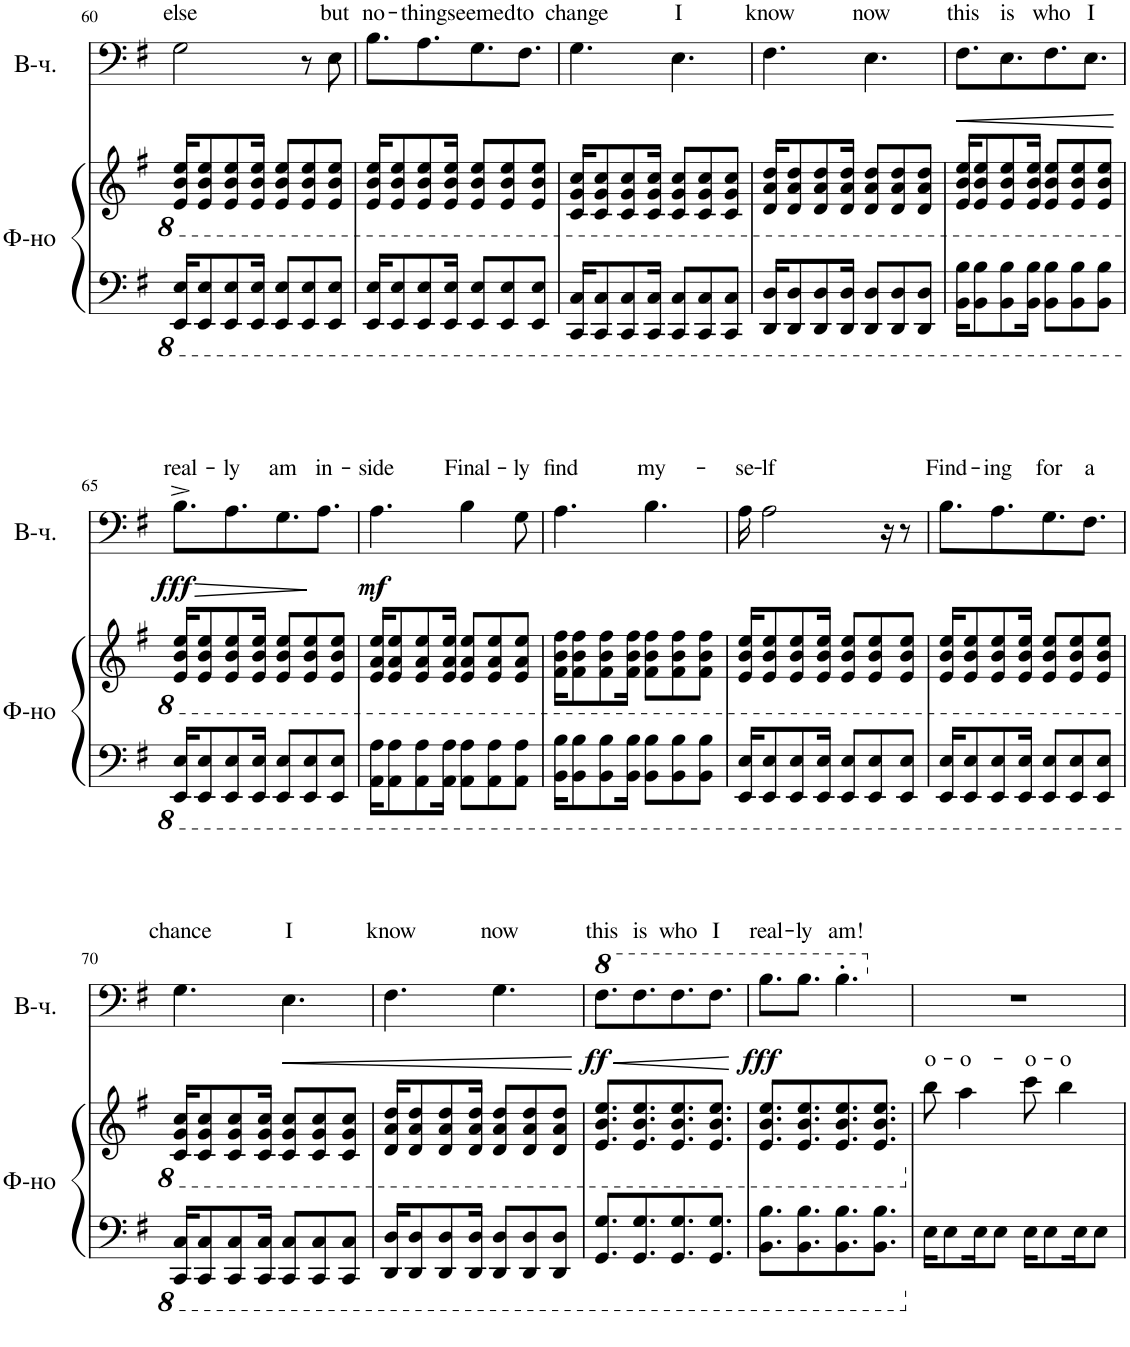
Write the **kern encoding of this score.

**kern	**kern	**text	**kern	**text	**dynam
*part2	*part2	*part2	*part1	*part1	*part1
*staff3	*staff2	*staff2	*staff1	*staff1	*staff1
*I"Фортепиано	*	*	*I"Виолончель	*	*
!!LO:PB:g=z
*clefF4	*clefG2	*	*clefF4	*	*
*k[f#]	*k[f#]	*	*k[f#]	*	*
*M3/4	*M3/4	*	*M3/4	*	*
=60	=60	=60	=60	=60	=60
!	!	!	!	!LO:LY:a	!
16EEE/ 16EE/KL	16E/ 16B/ 16e/KL	.	2G\	else	.
8EEE/ 8EE/	8E/ 8B/ 8e/	.	.	.	.
8EEE/ 8EE/	8E/ 8B/ 8e/	.	.	.	.
16EEE/ 16EE/Jk	16E/ 16B/ 16e/Jk	.	.	.	.
8EEE/ 8EE/L	8E/ 8B/ 8e/L	.	.	.	.
8EEE/ 8EE/	8E/ 8B/ 8e/	.	8r	.	.
!	!	!	!	!LO:LY:a	!
8EEE/ 8EE/J	8E/ 8B/ 8e/J	.	8E\	but	.
=61	=61	=61	=61	=61	=61
!	!	!	!	!LO:LY:a	!
16EEE/ 16EE/KL	16E/ 16B/ 16e/KL	.	8.B\L	no-	.
8EEE/ 8EE/	8E/ 8B/ 8e/	.	.	.	.
!	!	!	!	!LO:LY:a	!
8EEE/ 8EE/	8E/ 8B/ 8e/	.	8.A\	-thing	.
16EEE/ 16EE/Jk	16E/ 16B/ 16e/Jk	.	.	.	.
!	!	!	!	!LO:LY:a	!
8EEE/ 8EE/L	8E/ 8B/ 8e/L	.	8.G\	seemed	.
8EEE/ 8EE/	8E/ 8B/ 8e/	.	.	.	.
!	!	!	!	!LO:LY:a	!
.	.	.	8.F#\J	to	.
8EEE/ 8EE/J	8E/ 8B/ 8e/J	.	.	.	.
=62	=62	=62	=62	=62	=62
!	!	!	!	!LO:LY:a	!
16CCC/ 16CC/KL	16C/ 16G/ 16c/KL	.	4.G\	change	.
8CCC/ 8CC/	8C/ 8G/ 8c/	.	.	.	.
8CCC/ 8CC/	8C/ 8G/ 8c/	.	.	.	.
16CCC/ 16CC/Jk	16C/ 16G/ 16c/Jk	.	.	.	.
!	!	!	!	!LO:LY:a	!
8CCC/ 8CC/L	8C/ 8G/ 8c/L	.	4.E\	I	.
8CCC/ 8CC/	8C/ 8G/ 8c/	.	.	.	.
8CCC/ 8CC/J	8C/ 8G/ 8c/J	.	.	.	.
=63	=63	=63	=63	=63	=63
!	!	!	!	!LO:LY:a	!
16DDD/ 16DD/KL	16D/ 16A/ 16d/KL	.	4.F#\	know	.
8DDD/ 8DD/	8D/ 8A/ 8d/	.	.	.	.
8DDD/ 8DD/	8D/ 8A/ 8d/	.	.	.	.
16DDD/ 16DD/Jk	16D/ 16A/ 16d/Jk	.	.	.	.
!	!	!	!	!LO:LY:a	!
8DDD/ 8DD/L	8D/ 8A/ 8d/L	.	4.E\	now	.
8DDD/ 8DD/	8D/ 8A/ 8d/	.	.	.	.
8DDD/ 8DD/J	8D/ 8A/ 8d/J	.	.	.	.
=64	=64	=64	=64	=64	=64
!	!	!	!	!LO:LY:a	!LO:HP:b
16BBB\ 16BB\KL	16E/ 16B/ 16e/KL	.	8.F#\L	this	<
8BBB\ 8BB\	8E/ 8B/ 8e/	.	.	.	.
!	!	!	!	!LO:LY:a	!
8BBB\ 8BB\	8E/ 8B/ 8e/	.	8.E\	is	.
16BBB\ 16BB\Jk	16E/ 16B/ 16e/Jk	.	.	.	.
!	!	!	!	!LO:LY:a	!
8BBB\ 8BB\L	8E/ 8B/ 8e/L	.	8.F#\	who	.
8BBB\ 8BB\	8E/ 8B/ 8e/	.	.	.	.
!	!	!	!	!LO:LY:a	!
.	.	.	8.E\J	I	.
8BBB\ 8BB\J	8E/ 8B/ 8e/J	.	.	.	.
.	.	.	.	.	[
!!LO:LB:g=z
=65	=65	=65	=65	=65	=65
!	!	!	!	!LO:LY:a	!LO:HP:b
!	!	!	!	!	!LO:DY:n=1:b
16EEE/ 16EE/KL	16E/ 16B/ 16e/KL	.	8.B^\L	real-	> fff
8EEE/ 8EE/	8E/ 8B/ 8e/	.	.	.	.
!	!	!	!	!LO:LY:a	!
8EEE/ 8EE/	8E/ 8B/ 8e/	.	8.A\	-ly	.
16EEE/ 16EE/Jk	16E/ 16B/ 16e/Jk	.	.	.	.
!	!	!	!	!LO:LY:a	!
8EEE/ 8EE/L	8E/ 8B/ 8e/L	.	8.G\	am	.
8EEE/ 8EE/	8E/ 8B/ 8e/	.	.	.	.
!	!	!	!	!LO:LY:a	!
.	.	.	8.A\J	in-	]
8EEE/ 8EE/J	8E/ 8B/ 8e/J	.	.	.	.
=66	=66	=66	=66	=66	=66
!	!	!	!	!LO:LY:a	!LO:DY:b
16AAA\ 16AA\KL	16E/ 16A/ 16e/KL	.	4.A\	-side	mf
8AAA\ 8AA\	8E/ 8A/ 8e/	.	.	.	.
8AAA\ 8AA\	8E/ 8A/ 8e/	.	.	.	.
16AAA\ 16AA\Jk	16E/ 16A/ 16e/Jk	.	.	.	.
!	!	!	!	!LO:LY:a	!
8AAA\ 8AA\L	8E/ 8A/ 8e/L	.	4B\	Final-	.
8AAA\ 8AA\	8E/ 8A/ 8e/	.	.	.	.
!	!	!	!	!LO:LY:a	!
8AAA\ 8AA\J	8E/ 8A/ 8e/J	.	8G\	-ly	.
=67	=67	=67	=67	=67	=67
!	!	!	!	!LO:LY:a	!
16BBB\ 16BB\KL	16F#\ 16B\ 16f#\KL	.	4.A\	find	.
8BBB\ 8BB\	8F#\ 8B\ 8f#\	.	.	.	.
8BBB\ 8BB\	8F#\ 8B\ 8f#\	.	.	.	.
16BBB\ 16BB\Jk	16F#\ 16B\ 16f#\Jk	.	.	.	.
!	!	!	!	!LO:LY:a	!
8BBB\ 8BB\L	8F#\ 8B\ 8f#\L	.	4.B\	my-	.
8BBB\ 8BB\	8F#\ 8B\ 8f#\	.	.	.	.
8BBB\ 8BB\J	8F#\ 8B\ 8f#\J	.	.	.	.
=68	=68	=68	=68	=68	=68
!	!	!	!	!LO:LY:a	!
16EEE/ 16EE/KL	16E/ 16B/ 16e/KL	.	16A\	-se-	.
!	!	!	!	!LO:LY:a	!
8EEE/ 8EE/	8E/ 8B/ 8e/	.	2A\	-lf	.
8EEE/ 8EE/	8E/ 8B/ 8e/	.	.	.	.
16EEE/ 16EE/Jk	16E/ 16B/ 16e/Jk	.	.	.	.
8EEE/ 8EE/L	8E/ 8B/ 8e/L	.	.	.	.
8EEE/ 8EE/	8E/ 8B/ 8e/	.	.	.	.
.	.	.	16r	.	.
8EEE/ 8EE/J	8E/ 8B/ 8e/J	.	8r	.	.
=69	=69	=69	=69	=69	=69
!	!	!	!	!LO:LY:a	!
16EEE/ 16EE/KL	16E/ 16B/ 16e/KL	.	8.B\L	Find-	.
8EEE/ 8EE/	8E/ 8B/ 8e/	.	.	.	.
!	!	!	!	!LO:LY:a	!
8EEE/ 8EE/	8E/ 8B/ 8e/	.	8.A\	-ing	.
16EEE/ 16EE/Jk	16E/ 16B/ 16e/Jk	.	.	.	.
!	!	!	!	!LO:LY:a	!
8EEE/ 8EE/L	8E/ 8B/ 8e/L	.	8.G\	for	.
8EEE/ 8EE/	8E/ 8B/ 8e/	.	.	.	.
!	!	!	!	!LO:LY:a	!
.	.	.	8.F#\J	a	.
8EEE/ 8EE/J	8E/ 8B/ 8e/J	.	.	.	.
!!LO:LB:g=z
=70	=70	=70	=70	=70	=70
!	!	!	!	!LO:LY:a	!
16CCC/ 16CC/KL	16C/ 16G/ 16c/KL	.	4.G\	chance	.
8CCC/ 8CC/	8C/ 8G/ 8c/	.	.	.	.
8CCC/ 8CC/	8C/ 8G/ 8c/	.	.	.	.
16CCC/ 16CC/Jk	16C/ 16G/ 16c/Jk	.	.	.	.
!	!	!	!	!LO:LY:a	!LO:HP:b
8CCC/ 8CC/L	8C/ 8G/ 8c/L	.	4.E\	I	<
8CCC/ 8CC/	8C/ 8G/ 8c/	.	.	.	.
8CCC/ 8CC/J	8C/ 8G/ 8c/J	.	.	.	.
=71	=71	=71	=71	=71	=71
!	!	!	!	!LO:LY:a	!
16DDD/ 16DD/KL	16D/ 16A/ 16d/KL	.	4.F#\	know	.
8DDD/ 8DD/	8D/ 8A/ 8d/	.	.	.	.
8DDD/ 8DD/	8D/ 8A/ 8d/	.	.	.	.
16DDD/ 16DD/Jk	16D/ 16A/ 16d/Jk	.	.	.	.
!	!	!	!	!LO:LY:a	!
8DDD/ 8DD/L	8D/ 8A/ 8d/L	.	4.G\	now	.
8DDD/ 8DD/	8D/ 8A/ 8d/	.	.	.	.
8DDD/ 8DD/J	8D/ 8A/ 8d/J	.	.	.	.
.	.	.	.	.	[
=72	=72	=72	=72	=72	=72
!	!	!	!	!LO:LY:a	!LO:HP:b
!	!	!	!	!	!LO:DY:n=1:b
8.GGG/ 8.GG/L	8.E/ 8.B/ 8.e/L	.	8.f#\L	this	< ff
*	*	*	*8va	*	*
!	!	!	!	!LO:LY:a	!
8.GGG/ 8.GG/	8.E/ 8.B/ 8.e/	.	8.f#\	is	.
!	!	!	!	!LO:LY:a	!
8.GGG/ 8.GG/	8.E/ 8.B/ 8.e/	.	8.f#\	who	.
!	!	!	!	!LO:LY:a	!
8.GGG/ 8.GG/J	8.E/ 8.B/ 8.e/J	.	8.f#\J	I	.
.	.	.	.	.	[
=73	=73	=73	=73	=73	=73
!	!	!	!	!LO:LY:a	!LO:DY:b
8.BBB\ 8.BB\L	8.E/ 8.B/ 8.e/L	.	8.b\L	real-	fff
!	!	!	!	!LO:LY:a	!
8.BBB\ 8.BB\	8.E/ 8.B/ 8.e/	.	8.b\J	-ly	.
!	!	!	!	!LO:LY:a	!
8.BBB\ 8.BB\	8.E/ 8.B/ 8.e/	.	4.b'\	am!	.
8.BBB\ 8.BB\J	8.E/ 8.B/ 8.e/J	.	.	.	.
=74	=74	=74	=74	=74	=74
!	!	!LO:LY:a	!	!	!
*	*	*	*X8va	*	*
16E\KL	8bb\	o-	2.r	.	.
8E\	.	.	.	.	.
!	!	!LO:LY:a	!	!	!
.	4aa\	-o-	.	.	.
16E\K	.	.	.	.	.
8E\J	.	.	.	.	.
!	!	!LO:LY:a	!	!	!
16E\KL	8ccc\	-o-	.	.	.
8E\	.	.	.	.	.
!	!	!LO:LY:a	!	!	!
.	4bb\	-o	.	.	.
16E\K	.	.	.	.	.
8E\J	.	.	.	.	.
=	=	=	=	=	=
*-	*-	*-	*-	*-	*-
